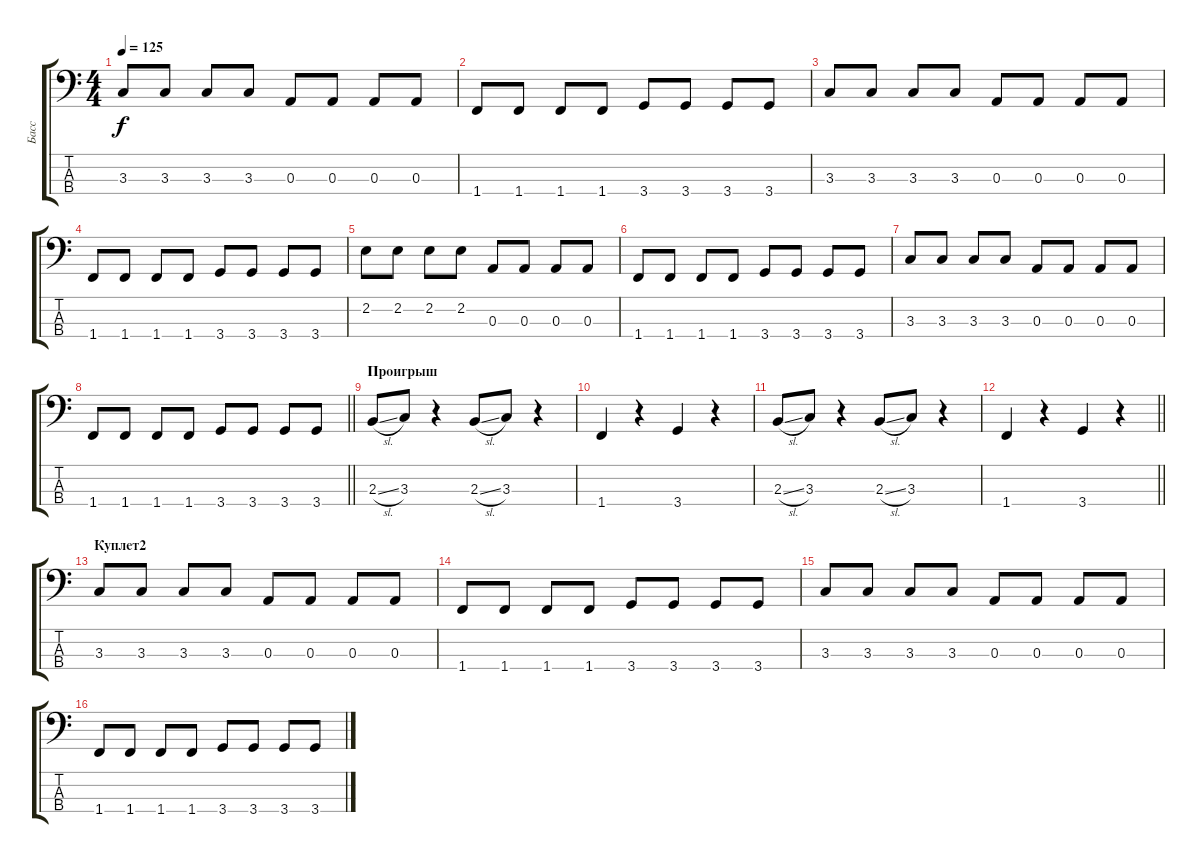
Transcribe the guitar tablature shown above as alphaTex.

\track ("Басс" "Басс") {instrument electricbassfinger}
\staff {score tabs}
\tuning (G2 D2 A1 E1) {hide}
\ts (4 4)
\tempo 125
\clef f4
\ks c
3.3.8{dy f} 3.3.8 3.3.8 3.3.8 0.3.8 0.3.8 0.3.8 0.3.8 |
1.4.8 1.4.8 1.4.8 1.4.8 3.4.8 3.4.8 3.4.8 3.4.8 |
3.3.8 3.3.8 3.3.8 3.3.8 0.3.8 0.3.8 0.3.8 0.3.8 |
1.4.8 1.4.8 1.4.8 1.4.8 3.4.8 3.4.8 3.4.8 3.4.8 |
2.2.8 2.2.8 2.2.8 2.2.8 0.3.8 0.3.8 0.3.8 0.3.8 |
1.4.8 1.4.8 1.4.8 1.4.8 3.4.8 3.4.8 3.4.8 3.4.8 |
3.3.8 3.3.8 3.3.8 3.3.8 0.3.8 0.3.8 0.3.8 0.3.8 |
\barLineRight lightlight
1.4.8 1.4.8 1.4.8 1.4.8 3.4.8 3.4.8 3.4.8 3.4.8 |
\section ("" "Проигрыш")
2.3{sl}.8 3.3.8 r.4 2.3{sl}.8 3.3.8 r.4 |
1.4.4 r.4 3.4.4 r.4 |
2.3{sl}.8 3.3.8 r.4 2.3{sl}.8 3.3.8 r.4 |
\barLineRight lightlight
1.4.4 r.4 3.4.4 r.4 |
\section ("" "Куплет2")
3.3.8 3.3.8 3.3.8 3.3.8 0.3.8 0.3.8 0.3.8 0.3.8 |
1.4.8 1.4.8 1.4.8 1.4.8 3.4.8 3.4.8 3.4.8 3.4.8 |
3.3.8 3.3.8 3.3.8 3.3.8 0.3.8 0.3.8 0.3.8 0.3.8 |
1.4.8 1.4.8 1.4.8 1.4.8 3.4.8 3.4.8 3.4.8 3.4.8
